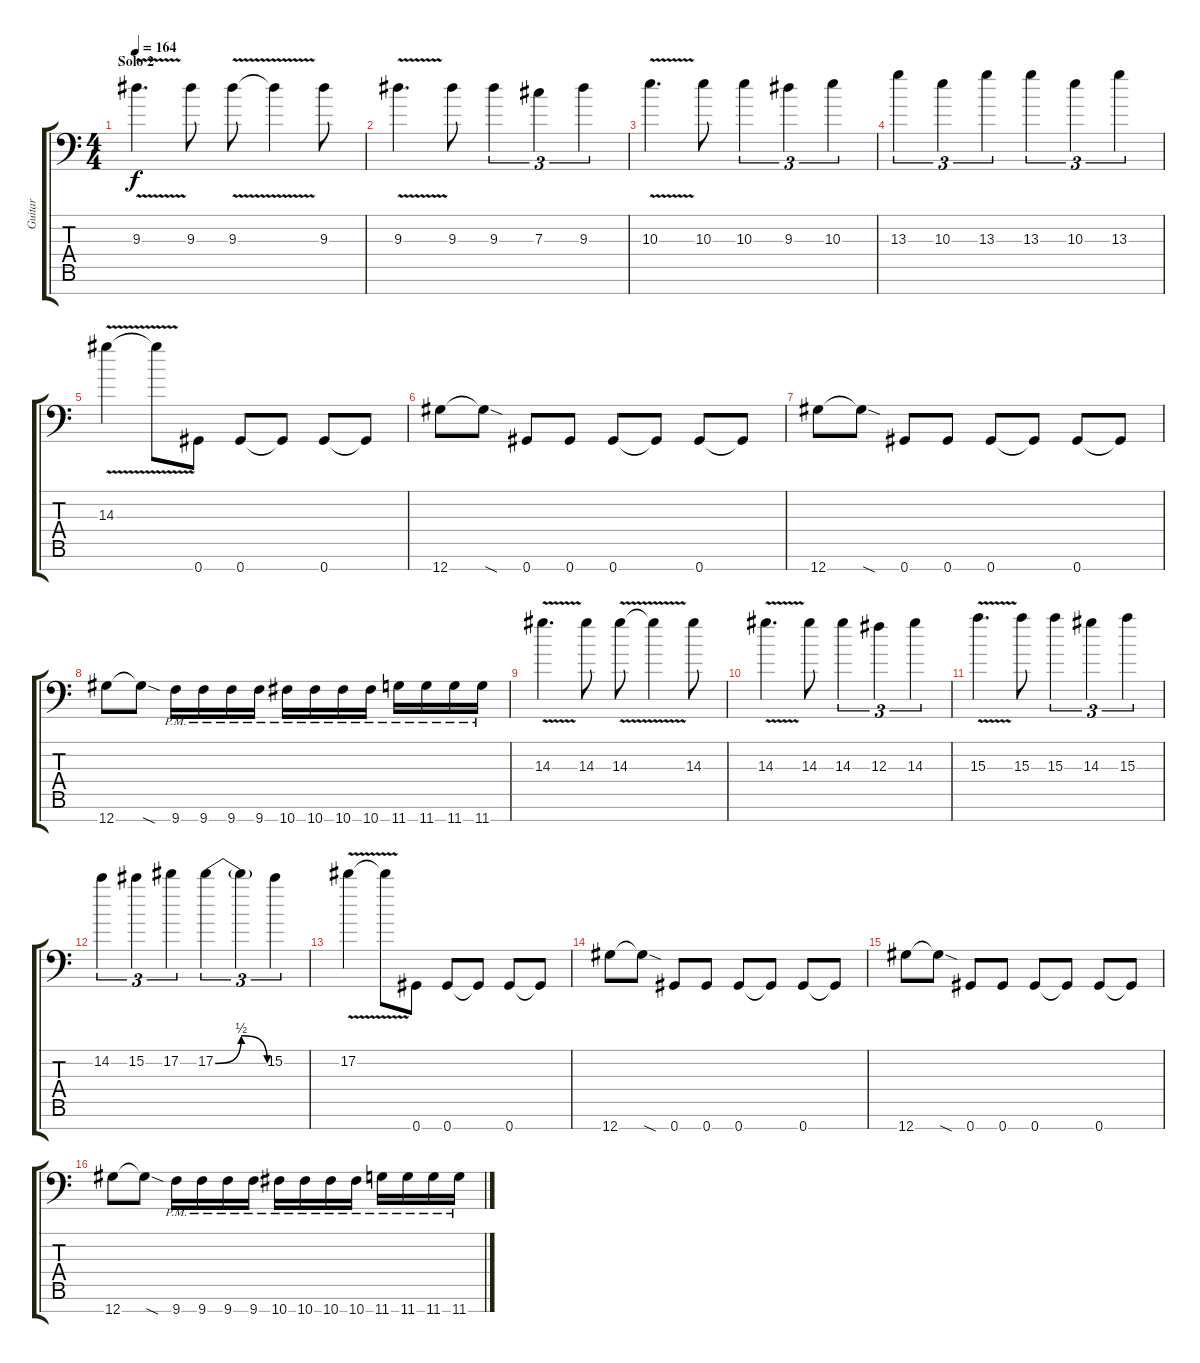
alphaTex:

\track ("Guitar" "Guitar") {instrument distortionguitar}
\staff {score tabs}
\tuning (Eb4 Bb3 Gb3 Db3 Ab2 Eb2 Ab1) {hide}
\ts (4 4)
\section ("" "Solo 2")
\tempo 164
\clef f4
\ks c
9.3{v}.4{d dy f} 9.3.8 9.3{v}.8 9.3{t}.4 9.3.8 |
9.3{v}.4{d} 9.3.8 9.3.4{tu (3 2)} 7.3.4{tu (3 2)} 9.3.4{tu (3 2)} |
10.3{v}.4{d} 10.3.8 10.3.4{tu (3 2)} 9.3.4{tu (3 2)} 10.3.4{tu (3 2)} |
13.3.4{tu (3 2)} 10.3.4{tu (3 2)} 13.3.4{tu (3 2)} 13.3.4{tu (3 2)} 10.3.4{tu (3 2)} 13.3.4{tu (3 2)} |
14.3{v}.4 14.3{t}.8 0.7.8 0.7.8 0.7{t}.8 0.7.8 0.7{t}.8 |
12.7.8 12.7{sod t}.8 0.7.8 0.7.8 0.7.8 0.7{t}.8 0.7.8 0.7{t}.8 |
12.7.8 12.7{sod t}.8 0.7.8 0.7.8 0.7.8 0.7{t}.8 0.7.8 0.7{t}.8 |
12.7.8 12.7{sod t}.8 9.7{pm}.16 9.7{pm}.16 9.7{pm}.16 9.7{pm}.16 10.7{pm}.16 10.7{pm}.16 10.7{pm}.16 10.7{pm}.16 11.7{pm}.16 11.7{pm}.16 11.7{pm}.16 11.7{pm}.16 |
14.3{v}.4{d} 14.3.8 14.3{v}.8 14.3{t}.4 14.3.8 |
14.3{v}.4{d} 14.3.8 14.3.4{tu (3 2)} 12.3.4{tu (3 2)} 14.3.4{tu (3 2)} |
15.3{v}.4{d} 15.3.8 15.3.4{tu (3 2)} 14.3.4{tu (3 2)} 15.3.4{tu (3 2)} |
14.2.4{tu (3 2)} 15.2.4{tu (3 2)} 17.2.4{tu (3 2)} 17.2{be (bendrelease 0 0 30 2 30 2 60 0)}.4{tu (3 2)} 17.2{t}.4{tu (3 2)} 15.2.4{tu (3 2)} |
17.2{v}.4 17.2{t}.8 0.7.8 0.7.8 0.7{t}.8 0.7.8 0.7{t}.8 |
12.7.8 12.7{sod t}.8 0.7.8 0.7.8 0.7.8 0.7{t}.8 0.7.8 0.7{t}.8 |
12.7.8 12.7{sod t}.8 0.7.8 0.7.8 0.7.8 0.7{t}.8 0.7.8 0.7{t}.8 |
12.7.8 12.7{sod t}.8 9.7{pm}.16 9.7{pm}.16 9.7{pm}.16 9.7{pm}.16 10.7{pm}.16 10.7{pm}.16 10.7{pm}.16 10.7{pm}.16 11.7{pm}.16 11.7{pm}.16 11.7{pm}.16 11.7{pm}.16
